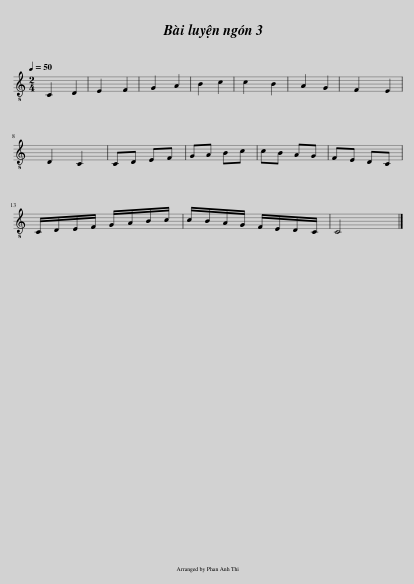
X:1
L:1/8
Q:1/4=50
M:2/4
I:linebreak $
K:C
V:1 treble-8
V:1
 C2 D2 | E2 F2 | G2 A2 | B2 c2 | c2 B2 | %5
 A2 G2 | F2 E2 |$ D2 C2 | CD EF | GA Bc | %10
 cB AG | FE DC |$ C/D/E/F/ G/A/B/c/ | c/B/A/G/ F/E/D/C/ | C4 |] %15
